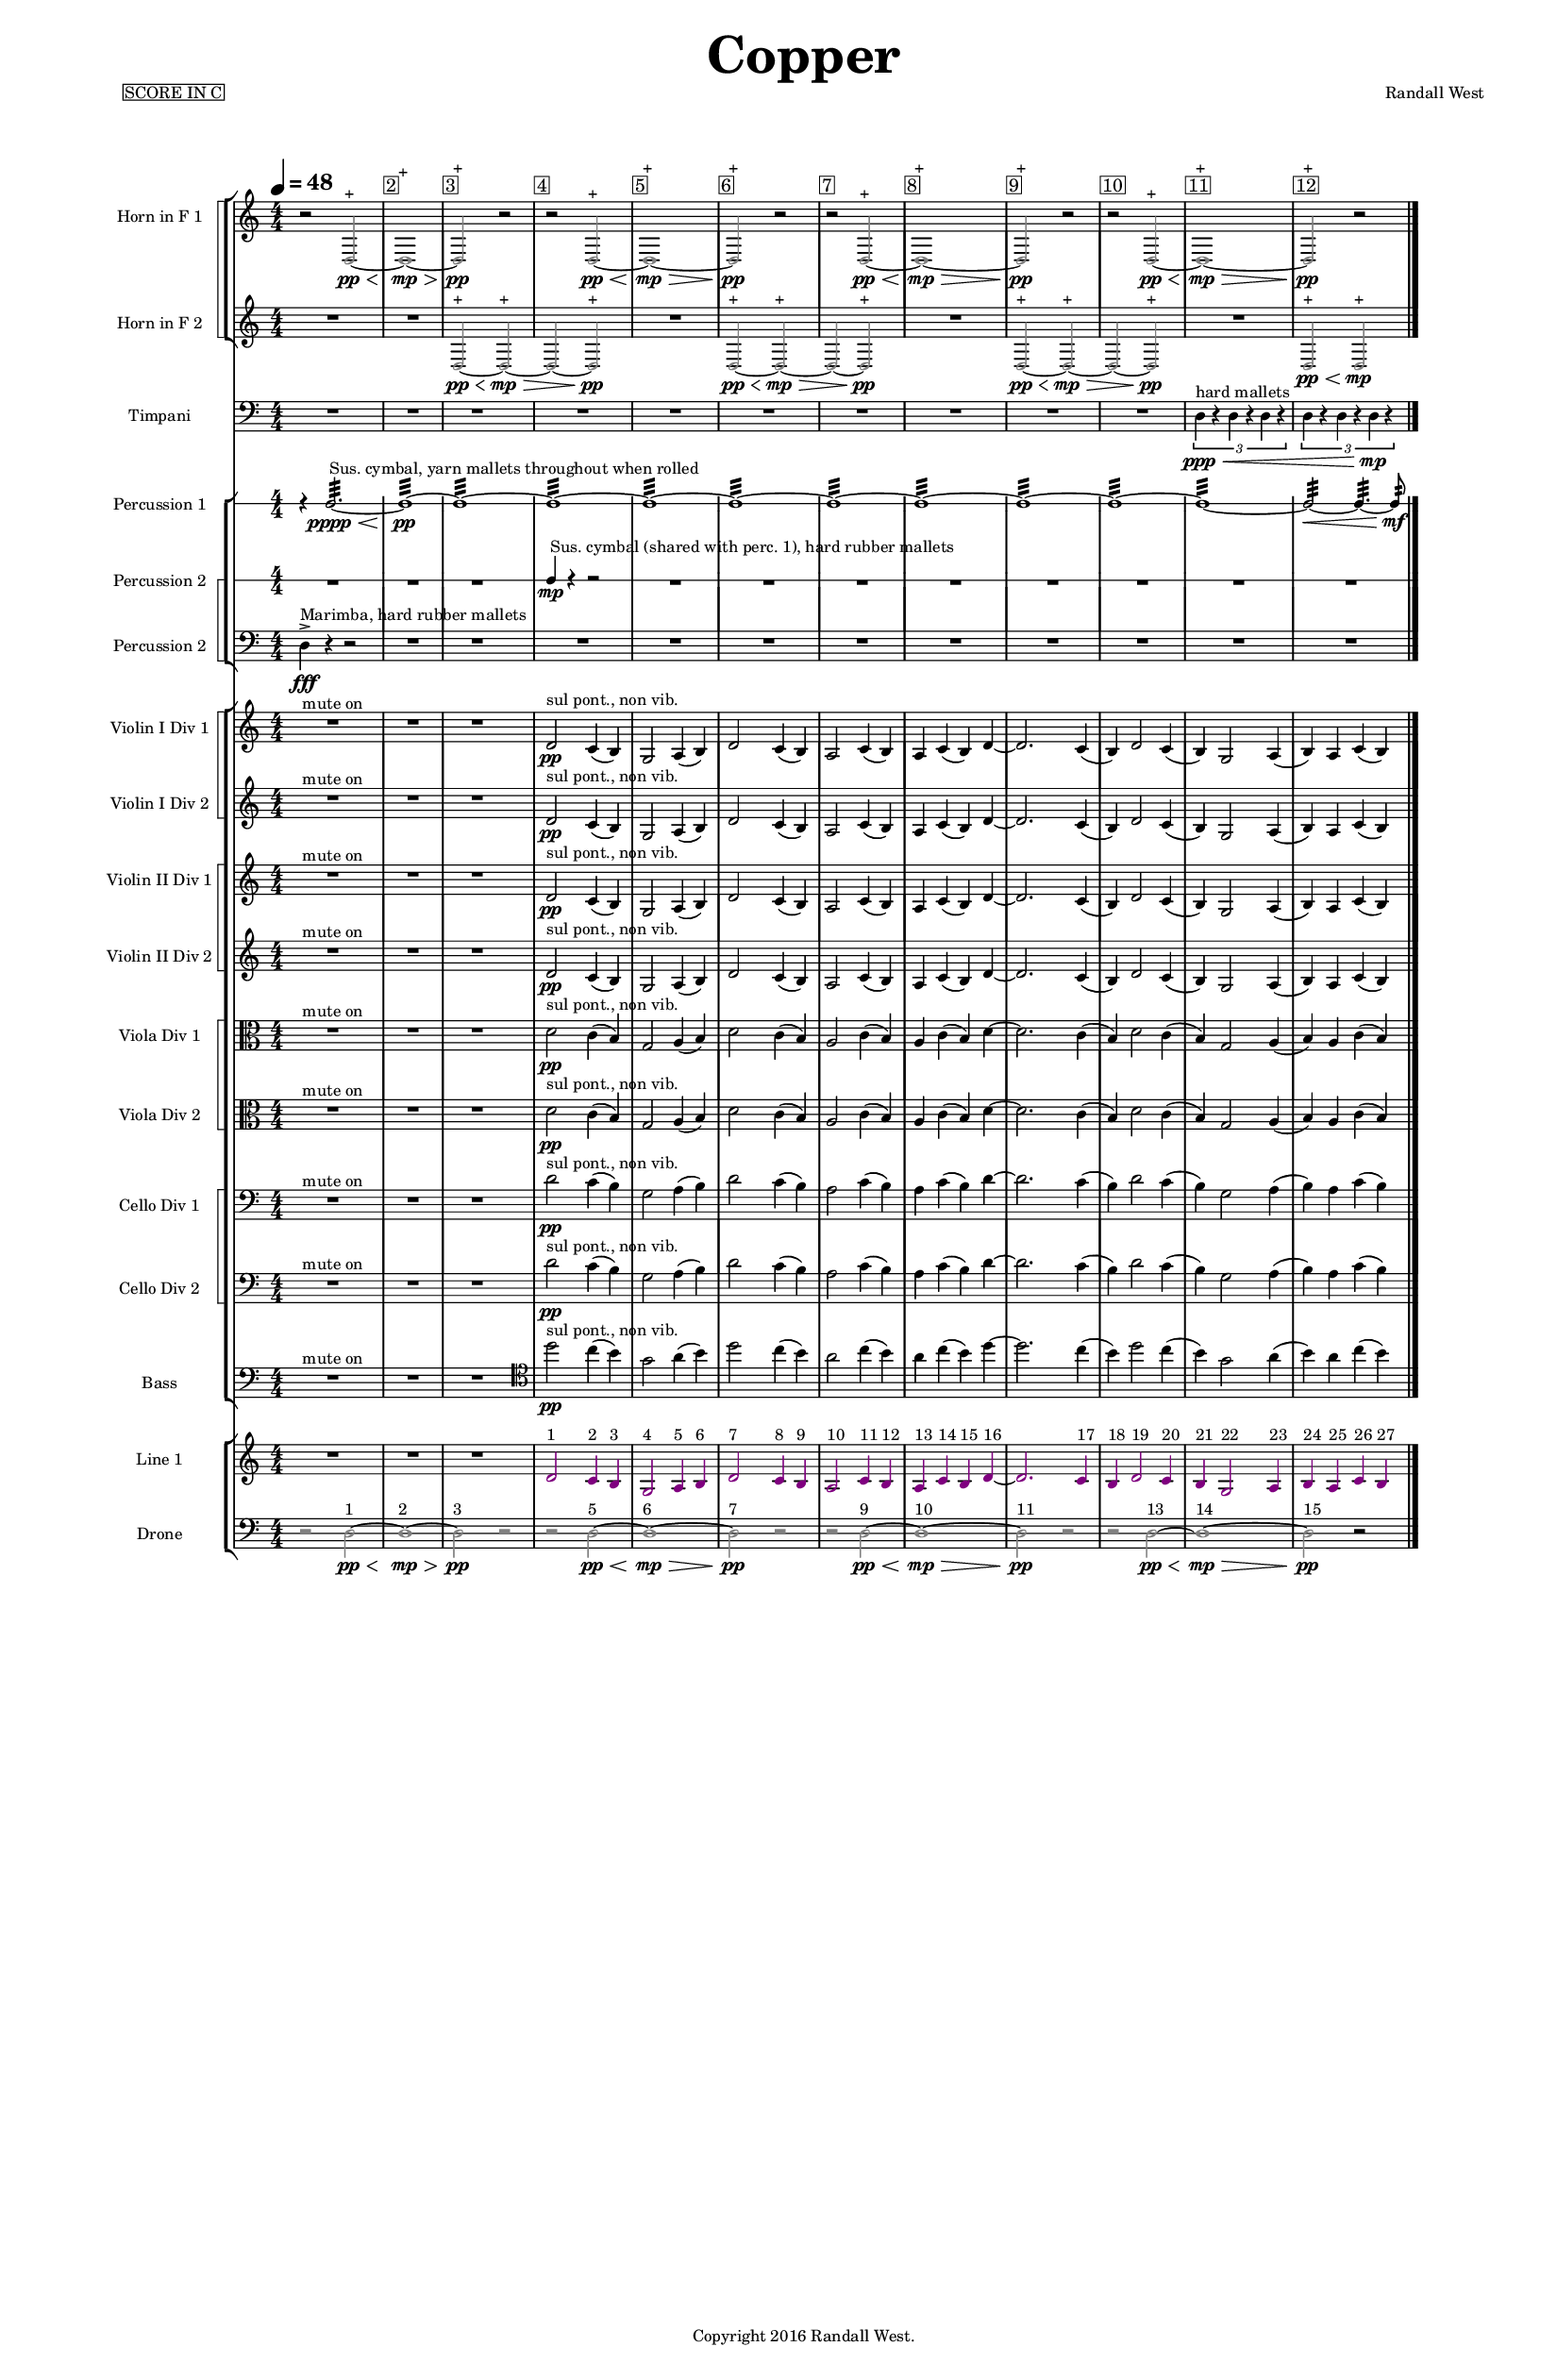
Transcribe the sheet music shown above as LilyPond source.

% 2016-10-01 08:11

\version "2.18.2"
\language "english"

#(set-default-paper-size "tabloid" 'portrait)
#(set-global-staff-size 14.9)

\header {
    composer = "Randall West"
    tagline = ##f
    poet = \markup { \box "SCORE IN C" } %HACKY WAY TO GET SCORE IN C IN THERE !!!!!!
    title = \markup {
        \column {
            \center-align {
                \fontsize #6 {
                    "Copper"
                }
            }
        }
    }
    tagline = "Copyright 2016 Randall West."
}

\paper {
    #(set-paper-size "tabloid")
    %#(set-paper-size "letter")
    left-margin = 22\mm
    system-separator-markup = \slashSeparator
    markup-system-spacing = #'(
        (basic-distance . 0)
        (minimum-distance . 0)
        (padding . 8)
        (stretchability . 0)
    )
    system-system-spacing = #'(
        (basic-distance . 12)
        (minimum-distance . 18)
        (padding . 12)
        (stretchability . 20)
    )
}

\layout {
    \set Score.markFormatter = #format-mark-circle-letters 
    \context {        
        \Score
        
        % \remove "Bar_number_engraver"
        \override BarNumber #'break-visibility = #'#(#f #t #t)
        \override BarNumber #'font-size = #1.2
        \override BarNumber  #'stencil = #(make-stencil-boxer 0.1 0.25 ly:text-interface::print)
        
        \override RehearsalMark #'font-size = #6

    }
    \context {
        \Staff \RemoveEmptyStaves
        \override VerticalAxisGroup #'remove-first = ##t % NOTE: comment this out to show staves on first page
        \override Hairpin #'minimum-length = #6
    }
    \context {
        \RhythmicStaff \RemoveEmptyStaves
        \override VerticalAxisGroup #'remove-first = ##t % NOTE: comment this out to show staves on first page
        \override Hairpin #'minimum-length = #6
    }
    % \context {
    %     \Dynamics
    %     \consists #Measure_counter_engraver
    %     \override MeasureCounter.direction = #DOWN
    %     \override MeasureCounter.font-encoding = #'latin1
    %     \override MeasureCounter.font-shape = #'italic
    %     % to control the distance of the Dynamics context from the staff:
    %     \override VerticalAxisGroup.nonstaff-relatedstaff-spacing.padding = #3
    %     \override MeasureCounter.font-size = #1.2
    %     % NOTE... below causes an error... why?
    %     % \override MeasureCounter.stencil = #(make-stencil-boxer 0.1 0.25 ly:text-interface::print)
    % }
}


\header {}

\layout {}

\paper {}

\score {
    \new Score <<
        \new StaffGroup <<
            \new StaffGroup \with {
                systemStartDelimiter = #'SystemStartSquare
            } <<
                \new Staff {
                    \set Staff.instrumentName = \markup { Piccolo }
                    \set Staff.shortInstrumentName = \markup { Picc. }
                    \time 4/4
                    {
                        \numericTimeSignature
                        \compressFullBarRests
                        \tempo \markup \fontsize #3 { \note #"4" #1 = 48 }
                        \accidentalStyle modern-cautionary
                        R1 * 12
                    }
                }
                \new Staff {
                    \set Staff.instrumentName = \markup { "Flute 1" }
                    \set Staff.shortInstrumentName = \markup { Fl.1 }
                    \time 4/4
                    {
                        \numericTimeSignature
                        \compressFullBarRests
                        \tempo \markup \fontsize #3 { \note #"4" #1 = 48 }
                        \accidentalStyle modern-cautionary
                        R1 * 12
                    }
                }
                \new Staff {
                    \set Staff.instrumentName = \markup { "Flute 2" }
                    \set Staff.shortInstrumentName = \markup { Fl.2 }
                    \time 4/4
                    {
                        \numericTimeSignature
                        \compressFullBarRests
                        \tempo \markup \fontsize #3 { \note #"4" #1 = 48 }
                        \accidentalStyle modern-cautionary
                        R1 * 12
                    }
                }
            >>
            \new StaffGroup \with {
                systemStartDelimiter = #'SystemStartSquare
            } <<
                \new Staff {
                    \set Staff.instrumentName = \markup { "Oboe 1" }
                    \set Staff.shortInstrumentName = \markup { Ob.1 }
                    \time 4/4
                    {
                        \numericTimeSignature
                        \compressFullBarRests
                        \tempo \markup \fontsize #3 { \note #"4" #1 = 48 }
                        \accidentalStyle modern-cautionary
                        R1 * 12
                    }
                }
                \new Staff {
                    \set Staff.instrumentName = \markup { "Oboe 2" }
                    \set Staff.shortInstrumentName = \markup { Ob.2 }
                    \time 4/4
                    {
                        \numericTimeSignature
                        \compressFullBarRests
                        \tempo \markup \fontsize #3 { \note #"4" #1 = 48 }
                        \accidentalStyle modern-cautionary
                        R1 * 12
                    }
                }
            >>
            \new StaffGroup \with {
                systemStartDelimiter = #'SystemStartSquare
            } <<
                \new Staff {
                    \set Staff.instrumentName = \markup { "Clarinet 1" }
                    \set Staff.shortInstrumentName = \markup { Cl.1 }
                    \time 4/4
                    {
                        \numericTimeSignature
                        \compressFullBarRests
                        \tempo \markup \fontsize #3 { \note #"4" #1 = 48 }
                        \accidentalStyle modern-cautionary
                        R1 * 12
                    }
                }
                \new Staff {
                    \set Staff.instrumentName = \markup { "Clarinet 2" }
                    \set Staff.shortInstrumentName = \markup { Cl.2 }
                    \time 4/4
                    {
                        \numericTimeSignature
                        \compressFullBarRests
                        \tempo \markup \fontsize #3 { \note #"4" #1 = 48 }
                        \accidentalStyle modern-cautionary
                        R1 * 12
                    }
                }
            >>
            \new StaffGroup \with {
                systemStartDelimiter = #'SystemStartSquare
            } <<
                \new Staff {
                    \clef "bass"
                    \set Staff.instrumentName = \markup { "Bassoon 1" }
                    \set Staff.shortInstrumentName = \markup { Bsn.1 }
                    \time 4/4
                    {
                        \numericTimeSignature
                        \compressFullBarRests
                        \tempo \markup \fontsize #3 { \note #"4" #1 = 48 }
                        \accidentalStyle modern-cautionary
                        R1 * 12
                    }
                }
                \new Staff {
                    \clef "bass"
                    \set Staff.instrumentName = \markup { "Bassoon 2" }
                    \set Staff.shortInstrumentName = \markup { Bsn.2 }
                    \time 4/4
                    {
                        \numericTimeSignature
                        \compressFullBarRests
                        \tempo \markup \fontsize #3 { \note #"4" #1 = 48 }
                        \accidentalStyle modern-cautionary
                        R1 * 12
                    }
                }
            >>
        >>
        \new StaffGroup <<
            \new StaffGroup \with {
                systemStartDelimiter = #'SystemStartSquare
            } <<
                \new Staff {
                    \set Staff.instrumentName = \markup { "Horn in F 1" }
                    \set Staff.shortInstrumentName = \markup { Hn.1 }
                    \time 4/4
                    {
                        \numericTimeSignature
                        \compressFullBarRests
                        \tempo \markup \fontsize #3 { \note #"4" #1 = 48 }
                        \accidentalStyle modern-cautionary
                        r2
                        \once \override Accidental.color = #grey
                        \once \override Beam.color = #grey
                        \once \override Dots.color = #grey
                        \once \override NoteHead.color = #grey
                        \once \override Stem.color = #grey
                        d2 \pp ~ \< ^ \markup { + }
                        \once \override Accidental.color = #grey
                        \once \override Beam.color = #grey
                        \once \override Dots.color = #grey
                        \once \override NoteHead.color = #grey
                        \once \override Stem.color = #grey
                        d1 \mp ~ \> ^ \markup { + }
                        \once \override Accidental.color = #grey
                        \once \override Beam.color = #grey
                        \once \override Dots.color = #grey
                        \once \override NoteHead.color = #grey
                        \once \override Stem.color = #grey
                        d2 \pp ^ \markup { + }
                        r2
                        r2
                        \once \override Accidental.color = #grey
                        \once \override Beam.color = #grey
                        \once \override Dots.color = #grey
                        \once \override NoteHead.color = #grey
                        \once \override Stem.color = #grey
                        d2 \pp ~ \< ^ \markup { + }
                        \once \override Accidental.color = #grey
                        \once \override Beam.color = #grey
                        \once \override Dots.color = #grey
                        \once \override NoteHead.color = #grey
                        \once \override Stem.color = #grey
                        d1 \mp ~ \> ^ \markup { + }
                        \once \override Accidental.color = #grey
                        \once \override Beam.color = #grey
                        \once \override Dots.color = #grey
                        \once \override NoteHead.color = #grey
                        \once \override Stem.color = #grey
                        d2 \pp ^ \markup { + }
                        r2
                        r2
                        \once \override Accidental.color = #grey
                        \once \override Beam.color = #grey
                        \once \override Dots.color = #grey
                        \once \override NoteHead.color = #grey
                        \once \override Stem.color = #grey
                        d2 \pp ~ \< ^ \markup { + }
                        \once \override Accidental.color = #grey
                        \once \override Beam.color = #grey
                        \once \override Dots.color = #grey
                        \once \override NoteHead.color = #grey
                        \once \override Stem.color = #grey
                        d1 \mp ~ \> ^ \markup { + }
                        \once \override Accidental.color = #grey
                        \once \override Beam.color = #grey
                        \once \override Dots.color = #grey
                        \once \override NoteHead.color = #grey
                        \once \override Stem.color = #grey
                        d2 \pp ^ \markup { + }
                        r2
                        r2
                        \once \override Accidental.color = #grey
                        \once \override Beam.color = #grey
                        \once \override Dots.color = #grey
                        \once \override NoteHead.color = #grey
                        \once \override Stem.color = #grey
                        d2 \pp ~ \< ^ \markup { + }
                        \once \override Accidental.color = #grey
                        \once \override Beam.color = #grey
                        \once \override Dots.color = #grey
                        \once \override NoteHead.color = #grey
                        \once \override Stem.color = #grey
                        d1 \mp ~ \> ^ \markup { + }
                        \once \override Accidental.color = #grey
                        \once \override Beam.color = #grey
                        \once \override Dots.color = #grey
                        \once \override NoteHead.color = #grey
                        \once \override Stem.color = #grey
                        d2 \pp ^ \markup { + }
                        r2
                    }
                }
                \new Staff {
                    \set Staff.instrumentName = \markup { "Horn in F 2" }
                    \set Staff.shortInstrumentName = \markup { Hn.2 }
                    \time 4/4
                    {
                        \numericTimeSignature
                        \compressFullBarRests
                        \tempo \markup \fontsize #3 { \note #"4" #1 = 48 }
                        \accidentalStyle modern-cautionary
                        {
                            R1 * 2
                        }
                        \once \override Accidental.color = #grey
                        \once \override Beam.color = #grey
                        \once \override Dots.color = #grey
                        \once \override NoteHead.color = #grey
                        \once \override Stem.color = #grey
                        d2 \pp ~ \< ^ \markup { + }
                        \once \override Accidental.color = #grey
                        \once \override Beam.color = #grey
                        \once \override Dots.color = #grey
                        \once \override NoteHead.color = #grey
                        \once \override Stem.color = #grey
                        d2 \mp ~ ~ \> ^ \markup { + }
                        \once \override Accidental.color = #grey
                        \once \override Beam.color = #grey
                        \once \override Dots.color = #grey
                        \once \override NoteHead.color = #grey
                        \once \override Stem.color = #grey
                        d2 ~
                        \once \override Accidental.color = #grey
                        \once \override Beam.color = #grey
                        \once \override Dots.color = #grey
                        \once \override NoteHead.color = #grey
                        \once \override Stem.color = #grey
                        d2 \pp ^ \markup { + }
                        {
                            R1 * 1
                        }
                        \once \override Accidental.color = #grey
                        \once \override Beam.color = #grey
                        \once \override Dots.color = #grey
                        \once \override NoteHead.color = #grey
                        \once \override Stem.color = #grey
                        d2 \pp ~ \< ^ \markup { + }
                        \once \override Accidental.color = #grey
                        \once \override Beam.color = #grey
                        \once \override Dots.color = #grey
                        \once \override NoteHead.color = #grey
                        \once \override Stem.color = #grey
                        d2 \mp ~ ~ \> ^ \markup { + }
                        \once \override Accidental.color = #grey
                        \once \override Beam.color = #grey
                        \once \override Dots.color = #grey
                        \once \override NoteHead.color = #grey
                        \once \override Stem.color = #grey
                        d2 ~
                        \once \override Accidental.color = #grey
                        \once \override Beam.color = #grey
                        \once \override Dots.color = #grey
                        \once \override NoteHead.color = #grey
                        \once \override Stem.color = #grey
                        d2 \pp ^ \markup { + }
                        {
                            R1 * 1
                        }
                        \once \override Accidental.color = #grey
                        \once \override Beam.color = #grey
                        \once \override Dots.color = #grey
                        \once \override NoteHead.color = #grey
                        \once \override Stem.color = #grey
                        d2 \pp ~ \< ^ \markup { + }
                        \once \override Accidental.color = #grey
                        \once \override Beam.color = #grey
                        \once \override Dots.color = #grey
                        \once \override NoteHead.color = #grey
                        \once \override Stem.color = #grey
                        d2 \mp ~ ~ \> ^ \markup { + }
                        \once \override Accidental.color = #grey
                        \once \override Beam.color = #grey
                        \once \override Dots.color = #grey
                        \once \override NoteHead.color = #grey
                        \once \override Stem.color = #grey
                        d2 ~
                        \once \override Accidental.color = #grey
                        \once \override Beam.color = #grey
                        \once \override Dots.color = #grey
                        \once \override NoteHead.color = #grey
                        \once \override Stem.color = #grey
                        d2 \pp ^ \markup { + }
                        {
                            R1 * 1
                        }
                        \once \override Accidental.color = #grey
                        \once \override Beam.color = #grey
                        \once \override Dots.color = #grey
                        \once \override NoteHead.color = #grey
                        \once \override Stem.color = #grey
                        d2 \pp \< ^ \markup { + }
                        \once \override Accidental.color = #grey
                        \once \override Beam.color = #grey
                        \once \override Dots.color = #grey
                        \once \override NoteHead.color = #grey
                        \once \override Stem.color = #grey
                        d2 \mp ^ \markup { + }
                    }
                }
            >>
            \new StaffGroup \with {
                systemStartDelimiter = #'SystemStartSquare
            } <<
                \new Staff {
                    \set Staff.instrumentName = \markup { "Trumpet in C 1" }
                    \set Staff.shortInstrumentName = \markup { Tpt.1 }
                    \time 4/4
                    {
                        \numericTimeSignature
                        \compressFullBarRests
                        \tempo \markup \fontsize #3 { \note #"4" #1 = 48 }
                        \accidentalStyle modern-cautionary
                        R1 * 12
                    }
                }
                \new Staff {
                    \set Staff.instrumentName = \markup { "Trumpet in C 2" }
                    \set Staff.shortInstrumentName = \markup { Tpt.2 }
                    \time 4/4
                    {
                        \numericTimeSignature
                        \compressFullBarRests
                        \tempo \markup \fontsize #3 { \note #"4" #1 = 48 }
                        \accidentalStyle modern-cautionary
                        R1 * 12
                    }
                }
            >>
            \new StaffGroup \with {
                systemStartDelimiter = #'SystemStartSquare
            } <<
                \new Staff {
                    \clef "bass"
                    \set Staff.instrumentName = \markup { "Tenor Trombone 1" }
                    \set Staff.shortInstrumentName = \markup { Tbn.1 }
                    \time 4/4
                    {
                        \numericTimeSignature
                        \compressFullBarRests
                        \tempo \markup \fontsize #3 { \note #"4" #1 = 48 }
                        \accidentalStyle modern-cautionary
                        R1 * 12
                    }
                }
                \new Staff {
                    \clef "bass"
                    \set Staff.instrumentName = \markup { "Tenor Trombone 2" }
                    \set Staff.shortInstrumentName = \markup { Tbn.2 }
                    \time 4/4
                    {
                        \numericTimeSignature
                        \compressFullBarRests
                        \tempo \markup \fontsize #3 { \note #"4" #1 = 48 }
                        \accidentalStyle modern-cautionary
                        R1 * 12
                    }
                }
            >>
            \new Staff {
                \clef "bass"
                \set Staff.instrumentName = \markup { Tuba }
                \set Staff.shortInstrumentName = \markup { Tba }
                \time 4/4
                {
                    \numericTimeSignature
                    \compressFullBarRests
                    \tempo \markup \fontsize #3 { \note #"4" #1 = 48 }
                    \accidentalStyle modern-cautionary
                    R1 * 12
                }
            }
        >>
        \new Staff {
            \clef "bass"
            \set Staff.instrumentName = \markup { Timpani }
            \set Staff.shortInstrumentName = \markup { Timp }
            \time 4/4
            {
                \numericTimeSignature
                \compressFullBarRests
                \tempo \markup \fontsize #3 { \note #"4" #1 = 48 }
                \accidentalStyle modern-cautionary
                R1 * 10
                \times 2/3 {
                    d4 \ppp \< ^ \markup { "hard mallets" }
                    r4
                    d4
                    r4
                    d4
                    r4
                }
                \times 2/3 {
                    d4
                    r4
                    d4
                    r4
                    d4 \mp
                    r4
                }
            }
        }
        \new StaffGroup <<
            \new RhythmicStaff {
                \clef "percussion"
                \set Staff.instrumentName = \markup { "Percussion 1" }
                \set Staff.shortInstrumentName = \markup { Perc.1 }
                \time 4/4
                {
                    \numericTimeSignature
                    \compressFullBarRests
                    \tempo \markup \fontsize #3 { \note #"4" #1 = 48 }
                    \accidentalStyle modern-cautionary
                    r4
                    c2. :32 \pppp ~ \< ^ \markup { " Sus. cymbal, yarn mallets throughout when rolled " }
                    c1 :32 \pp ~
                    c1 :32 ~
                    c1 :32 ~
                    c1 :32 ~
                    c1 :32 ~
                    c1 :32 ~
                    c1 :32 ~
                    c1 :32 ~
                    c1 :32 ~
                    c1 :32 ~
                    c2 :32 ~ \<
                    c4. :32 ~
                    c8 :32 \mf
                }
            }
            \new StaffGroup \with {
                systemStartDelimiter = #'SystemStartSquare
            } <<
                \new RhythmicStaff {
                    \clef "percussion"
                    \set Staff.instrumentName = \markup { "Percussion 2" }
                    \set Staff.shortInstrumentName = \markup { Perc.2 }
                    \time 4/4
                    {
                        \numericTimeSignature
                        \compressFullBarRests
                        \tempo \markup \fontsize #3 { \note #"4" #1 = 48 }
                        \accidentalStyle modern-cautionary
                        R1 * 3
                        c4 \mp ^ \markup { " Sus. cymbal (shared with perc. 1), hard rubber mallets" }
                        r4
                        r2
                        R1 * 8
                    }
                }
                \new Staff {
                    \set Staff.instrumentName = \markup { "Percussion 2" }
                    \set Staff.shortInstrumentName = \markup { Perc.2 }
                    \time 4/4
                    {
                        \numericTimeSignature
                        \compressFullBarRests
                        \tempo \markup \fontsize #3 { \note #"4" #1 = 48 }
                        \accidentalStyle modern-cautionary
                        \clef "bass"
                        d4 -\accent \fff ^ \markup { "Marimba, hard rubber mallets" }
                        r4
                        r2
                        R1 * 11
                    }
                }
            >>
        >>
        \new PianoStaff <<
            \set PianoStaff.instrumentName = \markup { Harp }
            \set PianoStaff.shortInstrumentName = \markup { Hp. }
            \new Staff {
                \time 4/4
                {
                    \numericTimeSignature
                    \compressFullBarRests
                    \tempo \markup \fontsize #3 { \note #"4" #1 = 48 }
                    \accidentalStyle modern-cautionary
                    R1 * 12
                }
            }
            \new Staff {
                \clef "bass"
                \time 4/4
                {
                    \numericTimeSignature
                    \compressFullBarRests
                    \tempo \markup \fontsize #3 { \note #"4" #1 = 48 }
                    \accidentalStyle modern-cautionary
                    R1 * 12
                }
            }
        >>
        \new PianoStaff <<
            \set PianoStaff.instrumentName = \markup { Piano }
            \set PianoStaff.shortInstrumentName = \markup { Pno. }
            \new Staff {
                \time 4/4
                {
                    \numericTimeSignature
                    \compressFullBarRests
                    \tempo \markup \fontsize #3 { \note #"4" #1 = 48 }
                    \accidentalStyle modern-cautionary
                    R1 * 12
                }
            }
            \new Staff {
                \clef "bass"
                \time 4/4
                {
                    \numericTimeSignature
                    \compressFullBarRests
                    \tempo \markup \fontsize #3 { \note #"4" #1 = 48 }
                    \accidentalStyle modern-cautionary
                    R1 * 12
                }
            }
        >>
        \new StaffGroup <<
            \new StaffGroup \with {
                systemStartDelimiter = #'SystemStartSquare
            } <<
                \new Staff {
                    \set Staff.instrumentName = \markup { "Violin I Div 1" }
                    \set Staff.shortInstrumentName = \markup { Vln.I.1 }
                    \time 4/4
                    {
                        \numericTimeSignature
                        \compressFullBarRests
                        \tempo \markup \fontsize #3 { \note #"4" #1 = 48 }
                        \accidentalStyle modern-cautionary
                        {
                            R1 * 3 ^ \markup { "mute on" }
                        }
                        d'2 \pp ^ \markup { "sul pont., non vib." }
                        c'4 (
                        b4 )
                        g2
                        a4 (
                        b4 )
                        d'2
                        c'4 (
                        b4 )
                        a2
                        c'4 (
                        b4 )
                        a4
                        c'4 (
                        b4 )
                        d'4 ~
                        d'2.
                        c'4 (
                        b4 )
                        d'2
                        c'4 (
                        b4 )
                        g2
                        a4 (
                        b4 )
                        a4
                        c'4 (
                        b4 )
                    }
                }
                \new Staff {
                    \set Staff.instrumentName = \markup { "Violin I Div 2" }
                    \set Staff.shortInstrumentName = \markup { Vln.I.2 }
                    \time 4/4
                    {
                        \numericTimeSignature
                        \compressFullBarRests
                        \tempo \markup \fontsize #3 { \note #"4" #1 = 48 }
                        \accidentalStyle modern-cautionary
                        {
                            R1 * 3 ^ \markup { "mute on" }
                        }
                        d'2 \pp ^ \markup { "sul pont., non vib." }
                        c'4 (
                        b4 )
                        g2
                        a4 (
                        b4 )
                        d'2
                        c'4 (
                        b4 )
                        a2
                        c'4 (
                        b4 )
                        a4
                        c'4 (
                        b4 )
                        d'4 ~
                        d'2.
                        c'4 (
                        b4 )
                        d'2
                        c'4 (
                        b4 )
                        g2
                        a4 (
                        b4 )
                        a4
                        c'4 (
                        b4 )
                    }
                }
            >>
            \new StaffGroup \with {
                systemStartDelimiter = #'SystemStartSquare
            } <<
                \new Staff {
                    \set Staff.instrumentName = \markup { "Violin II Div 1" }
                    \set Staff.shortInstrumentName = \markup { Vln.II.1 }
                    \time 4/4
                    {
                        \numericTimeSignature
                        \compressFullBarRests
                        \tempo \markup \fontsize #3 { \note #"4" #1 = 48 }
                        \accidentalStyle modern-cautionary
                        {
                            R1 * 3 ^ \markup { "mute on" }
                        }
                        d'2 \pp ^ \markup { "sul pont., non vib." }
                        c'4 (
                        b4 )
                        g2
                        a4 (
                        b4 )
                        d'2
                        c'4 (
                        b4 )
                        a2
                        c'4 (
                        b4 )
                        a4
                        c'4 (
                        b4 )
                        d'4 ~
                        d'2.
                        c'4 (
                        b4 )
                        d'2
                        c'4 (
                        b4 )
                        g2
                        a4 (
                        b4 )
                        a4
                        c'4 (
                        b4 )
                    }
                }
                \new Staff {
                    \set Staff.instrumentName = \markup { "Violin II Div 2" }
                    \set Staff.shortInstrumentName = \markup { Vln.II.2 }
                    \time 4/4
                    {
                        \numericTimeSignature
                        \compressFullBarRests
                        \tempo \markup \fontsize #3 { \note #"4" #1 = 48 }
                        \accidentalStyle modern-cautionary
                        {
                            R1 * 3 ^ \markup { "mute on" }
                        }
                        d'2 \pp ^ \markup { "sul pont., non vib." }
                        c'4 (
                        b4 )
                        g2
                        a4 (
                        b4 )
                        d'2
                        c'4 (
                        b4 )
                        a2
                        c'4 (
                        b4 )
                        a4
                        c'4 (
                        b4 )
                        d'4 ~
                        d'2.
                        c'4 (
                        b4 )
                        d'2
                        c'4 (
                        b4 )
                        g2
                        a4 (
                        b4 )
                        a4
                        c'4 (
                        b4 )
                    }
                }
            >>
            \new StaffGroup \with {
                systemStartDelimiter = #'SystemStartSquare
            } <<
                \new Staff {
                    \clef "alto"
                    \set Staff.instrumentName = \markup { "Viola Div 1" }
                    \set Staff.shortInstrumentName = \markup { Vla.1 }
                    \time 4/4
                    {
                        \numericTimeSignature
                        \compressFullBarRests
                        \tempo \markup \fontsize #3 { \note #"4" #1 = 48 }
                        \accidentalStyle modern-cautionary
                        {
                            R1 * 3 ^ \markup { "mute on" }
                        }
                        d'2 \pp ^ \markup { "sul pont., non vib." }
                        c'4 (
                        b4 )
                        g2
                        a4 (
                        b4 )
                        d'2
                        c'4 (
                        b4 )
                        a2
                        c'4 (
                        b4 )
                        a4
                        c'4 (
                        b4 )
                        d'4 ~
                        d'2.
                        c'4 (
                        b4 )
                        d'2
                        c'4 (
                        b4 )
                        g2
                        a4 (
                        b4 )
                        a4
                        c'4 (
                        b4 )
                    }
                }
                \new Staff {
                    \clef "alto"
                    \set Staff.instrumentName = \markup { "Viola Div 2" }
                    \set Staff.shortInstrumentName = \markup { Vla.2 }
                    \time 4/4
                    {
                        \numericTimeSignature
                        \compressFullBarRests
                        \tempo \markup \fontsize #3 { \note #"4" #1 = 48 }
                        \accidentalStyle modern-cautionary
                        {
                            R1 * 3 ^ \markup { "mute on" }
                        }
                        d'2 \pp ^ \markup { "sul pont., non vib." }
                        c'4 (
                        b4 )
                        g2
                        a4 (
                        b4 )
                        d'2
                        c'4 (
                        b4 )
                        a2
                        c'4 (
                        b4 )
                        a4
                        c'4 (
                        b4 )
                        d'4 ~
                        d'2.
                        c'4 (
                        b4 )
                        d'2
                        c'4 (
                        b4 )
                        g2
                        a4 (
                        b4 )
                        a4
                        c'4 (
                        b4 )
                    }
                }
            >>
            \new StaffGroup \with {
                systemStartDelimiter = #'SystemStartSquare
            } <<
                \new Staff {
                    \clef "bass"
                    \set Staff.instrumentName = \markup { "Cello Div 1" }
                    \set Staff.shortInstrumentName = \markup { Vc.1 }
                    \time 4/4
                    {
                        \numericTimeSignature
                        \compressFullBarRests
                        \tempo \markup \fontsize #3 { \note #"4" #1 = 48 }
                        \accidentalStyle modern-cautionary
                        {
                            R1 * 3 ^ \markup { "mute on" }
                        }
                        d'2 \pp ^ \markup { "sul pont., non vib." }
                        c'4 (
                        b4 )
                        g2
                        a4 (
                        b4 )
                        d'2
                        c'4 (
                        b4 )
                        a2
                        c'4 (
                        b4 )
                        a4
                        c'4 (
                        b4 )
                        d'4 ~
                        d'2.
                        c'4 (
                        b4 )
                        d'2
                        c'4 (
                        b4 )
                        g2
                        a4 (
                        b4 )
                        a4
                        c'4 (
                        b4 )
                    }
                }
                \new Staff {
                    \clef "bass"
                    \set Staff.instrumentName = \markup { "Cello Div 2" }
                    \set Staff.shortInstrumentName = \markup { Vc.2 }
                    \time 4/4
                    {
                        \numericTimeSignature
                        \compressFullBarRests
                        \tempo \markup \fontsize #3 { \note #"4" #1 = 48 }
                        \accidentalStyle modern-cautionary
                        {
                            R1 * 3 ^ \markup { "mute on" }
                        }
                        d'2 \pp ^ \markup { "sul pont., non vib." }
                        c'4 (
                        b4 )
                        g2
                        a4 (
                        b4 )
                        d'2
                        c'4 (
                        b4 )
                        a2
                        c'4 (
                        b4 )
                        a4
                        c'4 (
                        b4 )
                        d'4 ~
                        d'2.
                        c'4 (
                        b4 )
                        d'2
                        c'4 (
                        b4 )
                        g2
                        a4 (
                        b4 )
                        a4
                        c'4 (
                        b4 )
                    }
                }
            >>
            \new Staff {
                \clef "bass"
                \set Staff.instrumentName = \markup { Bass }
                \set Staff.shortInstrumentName = \markup { Cb }
                \time 4/4
                {
                    \numericTimeSignature
                    \compressFullBarRests
                    \tempo \markup \fontsize #3 { \note #"4" #1 = 48 }
                    \accidentalStyle modern-cautionary
                    {
                        R1 * 3 ^ \markup { "mute on" }
                    }
                    \clef tenor
                    d''2 \pp ^ \markup { "sul pont., non vib." }
                    c''4 (
                    b'4 )
                    g'2
                    a'4 (
                    b'4 )
                    d''2
                    c''4 (
                    b'4 )
                    a'2
                    c''4 (
                    b'4 )
                    a'4
                    c''4 (
                    b'4 )
                    d''4 ~
                    d''2.
                    c''4 (
                    b'4 )
                    d''2
                    c''4 (
                    b'4 )
                    g'2
                    a'4 (
                    b'4 )
                    a'4
                    c''4 (
                    b'4 )
                }
            }
        >>
        \new StaffGroup <<
            \new Staff {
                \set Staff.instrumentName = \markup { "Line 1" }
                \set Staff.shortInstrumentName = \markup { 1: }
                \time 4/4
                {
                    \numericTimeSignature
                    \compressFullBarRests
                    \tempo \markup \fontsize #3 { \note #"4" #1 = 48 }
                    \accidentalStyle modern-cautionary
                    {
                        R1 * 3
                    }
                    \once \override Accidental.color = #darkmagenta
                    \once \override Beam.color = #darkmagenta
                    \once \override Dots.color = #darkmagenta
                    \once \override NoteHead.color = #darkmagenta
                    \once \override Stem.color = #darkmagenta
                    d'2 ^ \markup { 1 }
                    \once \override Accidental.color = #darkmagenta
                    \once \override Beam.color = #darkmagenta
                    \once \override Dots.color = #darkmagenta
                    \once \override NoteHead.color = #darkmagenta
                    \once \override Stem.color = #darkmagenta
                    c'4 ^ \markup { 2 }
                    \once \override Accidental.color = #darkmagenta
                    \once \override Beam.color = #darkmagenta
                    \once \override Dots.color = #darkmagenta
                    \once \override NoteHead.color = #darkmagenta
                    \once \override Stem.color = #darkmagenta
                    b4 ^ \markup { 3 }
                    \once \override Accidental.color = #darkmagenta
                    \once \override Beam.color = #darkmagenta
                    \once \override Dots.color = #darkmagenta
                    \once \override NoteHead.color = #darkmagenta
                    \once \override Stem.color = #darkmagenta
                    g2 ^ \markup { 4 }
                    \once \override Accidental.color = #darkmagenta
                    \once \override Beam.color = #darkmagenta
                    \once \override Dots.color = #darkmagenta
                    \once \override NoteHead.color = #darkmagenta
                    \once \override Stem.color = #darkmagenta
                    a4 ^ \markup { 5 }
                    \once \override Accidental.color = #darkmagenta
                    \once \override Beam.color = #darkmagenta
                    \once \override Dots.color = #darkmagenta
                    \once \override NoteHead.color = #darkmagenta
                    \once \override Stem.color = #darkmagenta
                    b4 ^ \markup { 6 }
                    \once \override Accidental.color = #darkmagenta
                    \once \override Beam.color = #darkmagenta
                    \once \override Dots.color = #darkmagenta
                    \once \override NoteHead.color = #darkmagenta
                    \once \override Stem.color = #darkmagenta
                    d'2 ^ \markup { 7 }
                    \once \override Accidental.color = #darkmagenta
                    \once \override Beam.color = #darkmagenta
                    \once \override Dots.color = #darkmagenta
                    \once \override NoteHead.color = #darkmagenta
                    \once \override Stem.color = #darkmagenta
                    c'4 ^ \markup { 8 }
                    \once \override Accidental.color = #darkmagenta
                    \once \override Beam.color = #darkmagenta
                    \once \override Dots.color = #darkmagenta
                    \once \override NoteHead.color = #darkmagenta
                    \once \override Stem.color = #darkmagenta
                    b4 ^ \markup { 9 }
                    \once \override Accidental.color = #darkmagenta
                    \once \override Beam.color = #darkmagenta
                    \once \override Dots.color = #darkmagenta
                    \once \override NoteHead.color = #darkmagenta
                    \once \override Stem.color = #darkmagenta
                    a2 ^ \markup { 10 }
                    \once \override Accidental.color = #darkmagenta
                    \once \override Beam.color = #darkmagenta
                    \once \override Dots.color = #darkmagenta
                    \once \override NoteHead.color = #darkmagenta
                    \once \override Stem.color = #darkmagenta
                    c'4 ^ \markup { 11 }
                    \once \override Accidental.color = #darkmagenta
                    \once \override Beam.color = #darkmagenta
                    \once \override Dots.color = #darkmagenta
                    \once \override NoteHead.color = #darkmagenta
                    \once \override Stem.color = #darkmagenta
                    b4 ^ \markup { 12 }
                    \once \override Accidental.color = #darkmagenta
                    \once \override Beam.color = #darkmagenta
                    \once \override Dots.color = #darkmagenta
                    \once \override NoteHead.color = #darkmagenta
                    \once \override Stem.color = #darkmagenta
                    a4 ^ \markup { 13 }
                    \once \override Accidental.color = #darkmagenta
                    \once \override Beam.color = #darkmagenta
                    \once \override Dots.color = #darkmagenta
                    \once \override NoteHead.color = #darkmagenta
                    \once \override Stem.color = #darkmagenta
                    c'4 ^ \markup { 14 }
                    \once \override Accidental.color = #darkmagenta
                    \once \override Beam.color = #darkmagenta
                    \once \override Dots.color = #darkmagenta
                    \once \override NoteHead.color = #darkmagenta
                    \once \override Stem.color = #darkmagenta
                    b4 ^ \markup { 15 }
                    \once \override Accidental.color = #darkmagenta
                    \once \override Beam.color = #darkmagenta
                    \once \override Dots.color = #darkmagenta
                    \once \override NoteHead.color = #darkmagenta
                    \once \override Stem.color = #darkmagenta
                    d'4 ~ ^ \markup { 16 }
                    \once \override Accidental.color = #darkmagenta
                    \once \override Beam.color = #darkmagenta
                    \once \override Dots.color = #darkmagenta
                    \once \override NoteHead.color = #darkmagenta
                    \once \override Stem.color = #darkmagenta
                    d'2.
                    \once \override Accidental.color = #darkmagenta
                    \once \override Beam.color = #darkmagenta
                    \once \override Dots.color = #darkmagenta
                    \once \override NoteHead.color = #darkmagenta
                    \once \override Stem.color = #darkmagenta
                    c'4 ^ \markup { 17 }
                    \once \override Accidental.color = #darkmagenta
                    \once \override Beam.color = #darkmagenta
                    \once \override Dots.color = #darkmagenta
                    \once \override NoteHead.color = #darkmagenta
                    \once \override Stem.color = #darkmagenta
                    b4 ^ \markup { 18 }
                    \once \override Accidental.color = #darkmagenta
                    \once \override Beam.color = #darkmagenta
                    \once \override Dots.color = #darkmagenta
                    \once \override NoteHead.color = #darkmagenta
                    \once \override Stem.color = #darkmagenta
                    d'2 ^ \markup { 19 }
                    \once \override Accidental.color = #darkmagenta
                    \once \override Beam.color = #darkmagenta
                    \once \override Dots.color = #darkmagenta
                    \once \override NoteHead.color = #darkmagenta
                    \once \override Stem.color = #darkmagenta
                    c'4 ^ \markup { 20 }
                    \once \override Accidental.color = #darkmagenta
                    \once \override Beam.color = #darkmagenta
                    \once \override Dots.color = #darkmagenta
                    \once \override NoteHead.color = #darkmagenta
                    \once \override Stem.color = #darkmagenta
                    b4 ^ \markup { 21 }
                    \once \override Accidental.color = #darkmagenta
                    \once \override Beam.color = #darkmagenta
                    \once \override Dots.color = #darkmagenta
                    \once \override NoteHead.color = #darkmagenta
                    \once \override Stem.color = #darkmagenta
                    g2 ^ \markup { 22 }
                    \once \override Accidental.color = #darkmagenta
                    \once \override Beam.color = #darkmagenta
                    \once \override Dots.color = #darkmagenta
                    \once \override NoteHead.color = #darkmagenta
                    \once \override Stem.color = #darkmagenta
                    a4 ^ \markup { 23 }
                    \once \override Accidental.color = #darkmagenta
                    \once \override Beam.color = #darkmagenta
                    \once \override Dots.color = #darkmagenta
                    \once \override NoteHead.color = #darkmagenta
                    \once \override Stem.color = #darkmagenta
                    b4 ^ \markup { 24 }
                    \once \override Accidental.color = #darkmagenta
                    \once \override Beam.color = #darkmagenta
                    \once \override Dots.color = #darkmagenta
                    \once \override NoteHead.color = #darkmagenta
                    \once \override Stem.color = #darkmagenta
                    a4 ^ \markup { 25 }
                    \once \override Accidental.color = #darkmagenta
                    \once \override Beam.color = #darkmagenta
                    \once \override Dots.color = #darkmagenta
                    \once \override NoteHead.color = #darkmagenta
                    \once \override Stem.color = #darkmagenta
                    c'4 ^ \markup { 26 }
                    \once \override Accidental.color = #darkmagenta
                    \once \override Beam.color = #darkmagenta
                    \once \override Dots.color = #darkmagenta
                    \once \override NoteHead.color = #darkmagenta
                    \once \override Stem.color = #darkmagenta
                    b4 ^ \markup { 27 }
                }
            }
            \new Staff {
                \set Staff.instrumentName = \markup { "Line 2" }
                \set Staff.shortInstrumentName = \markup { 2: }
                {
                    \accidentalStyle modern-cautionary
                    R1 * 12
                }
            }
            \new Staff {
                \set Staff.instrumentName = \markup { "Line 3" }
                \set Staff.shortInstrumentName = \markup { 3: }
                {
                    \accidentalStyle modern-cautionary
                    R1 * 12
                }
            }
            \new Staff {
                \set Staff.instrumentName = \markup { "Line 4" }
                \set Staff.shortInstrumentName = \markup { 4: }
                {
                    \accidentalStyle modern-cautionary
                    R1 * 12
                }
            }
            \new Staff {
                \set Staff.instrumentName = \markup { "Line 5" }
                \set Staff.shortInstrumentName = \markup { 5: }
                {
                    \accidentalStyle modern-cautionary
                    R1 * 12
                }
            }
            \new Staff {
                \set Staff.instrumentName = \markup { "Line 6" }
                \set Staff.shortInstrumentName = \markup { 6: }
                {
                    \accidentalStyle modern-cautionary
                    R1 * 12
                }
            }
            \new Staff {
                \set Staff.instrumentName = \markup { "Line 7" }
                \set Staff.shortInstrumentName = \markup { 7: }
                {
                    \accidentalStyle modern-cautionary
                    R1 * 12
                }
            }
            \new Staff {
                \set Staff.instrumentName = \markup { "Line 8" }
                \set Staff.shortInstrumentName = \markup { 8: }
                {
                    \accidentalStyle modern-cautionary
                    R1 * 12
                }
            }
            \new Staff {
                \set Staff.instrumentName = \markup { "Line 9" }
                \set Staff.shortInstrumentName = \markup { 9: }
                {
                    \accidentalStyle modern-cautionary
                    R1 * 12
                }
            }
            \new Staff {
                \clef "bass"
                \set Staff.instrumentName = \markup { Drone }
                \set Staff.shortInstrumentName = \markup { 0: }
                \time 4/4
                {
                    \numericTimeSignature
                    \compressFullBarRests
                    \tempo \markup \fontsize #3 { \note #"4" #1 = 48 }
                    \accidentalStyle modern-cautionary
                    \once \override Dots.color = #grey
                    \once \override Rest.color = #grey
                    r2
                    \once \override Accidental.color = #grey
                    \once \override Beam.color = #grey
                    \once \override Dots.color = #grey
                    \once \override NoteHead.color = #grey
                    \once \override Stem.color = #grey
                    d2 \pp ~ \< ^ \markup { 1 }
                    \once \override Accidental.color = #grey
                    \once \override Beam.color = #grey
                    \once \override Dots.color = #grey
                    \once \override NoteHead.color = #grey
                    \once \override Stem.color = #grey
                    d1 \mp ~ \> ^ \markup { 2 }
                    \once \override Accidental.color = #grey
                    \once \override Beam.color = #grey
                    \once \override Dots.color = #grey
                    \once \override NoteHead.color = #grey
                    \once \override Stem.color = #grey
                    d2 \pp ^ \markup { 3 }
                    \once \override Dots.color = #grey
                    \once \override Rest.color = #grey
                    r2
                    \once \override Dots.color = #grey
                    \once \override Rest.color = #grey
                    r2
                    \once \override Accidental.color = #grey
                    \once \override Beam.color = #grey
                    \once \override Dots.color = #grey
                    \once \override NoteHead.color = #grey
                    \once \override Stem.color = #grey
                    d2 \pp ~ \< ^ \markup { 5 }
                    \once \override Accidental.color = #grey
                    \once \override Beam.color = #grey
                    \once \override Dots.color = #grey
                    \once \override NoteHead.color = #grey
                    \once \override Stem.color = #grey
                    d1 \mp ~ \> ^ \markup { 6 }
                    \once \override Accidental.color = #grey
                    \once \override Beam.color = #grey
                    \once \override Dots.color = #grey
                    \once \override NoteHead.color = #grey
                    \once \override Stem.color = #grey
                    d2 \pp ^ \markup { 7 }
                    \once \override Dots.color = #grey
                    \once \override Rest.color = #grey
                    r2
                    \once \override Dots.color = #grey
                    \once \override Rest.color = #grey
                    r2
                    \once \override Accidental.color = #grey
                    \once \override Beam.color = #grey
                    \once \override Dots.color = #grey
                    \once \override NoteHead.color = #grey
                    \once \override Stem.color = #grey
                    d2 \pp ~ \< ^ \markup { 9 }
                    \once \override Accidental.color = #grey
                    \once \override Beam.color = #grey
                    \once \override Dots.color = #grey
                    \once \override NoteHead.color = #grey
                    \once \override Stem.color = #grey
                    d1 \mp ~ \> ^ \markup { 10 }
                    \once \override Accidental.color = #grey
                    \once \override Beam.color = #grey
                    \once \override Dots.color = #grey
                    \once \override NoteHead.color = #grey
                    \once \override Stem.color = #grey
                    d2 \pp ^ \markup { 11 }
                    \once \override Dots.color = #grey
                    \once \override Rest.color = #grey
                    r2
                    \once \override Dots.color = #grey
                    \once \override Rest.color = #grey
                    r2
                    \once \override Accidental.color = #grey
                    \once \override Beam.color = #grey
                    \once \override Dots.color = #grey
                    \once \override NoteHead.color = #grey
                    \once \override Stem.color = #grey
                    d2 \pp ~ \< ^ \markup { 13 }
                    \once \override Accidental.color = #grey
                    \once \override Beam.color = #grey
                    \once \override Dots.color = #grey
                    \once \override NoteHead.color = #grey
                    \once \override Stem.color = #grey
                    d1 \mp ~ \> ^ \markup { 14 }
                    \once \override Accidental.color = #grey
                    \once \override Beam.color = #grey
                    \once \override Dots.color = #grey
                    \once \override NoteHead.color = #grey
                    \once \override Stem.color = #grey
                    d2 \pp ^ \markup { 15 }
                    r2
                    \bar "|."
                }
            }
            \new Staff {
                \clef "bass"
                \set Staff.instrumentName = \markup { "Drone 10" }
                \set Staff.shortInstrumentName = \markup { 10: }
            }
        >>
    >>
}